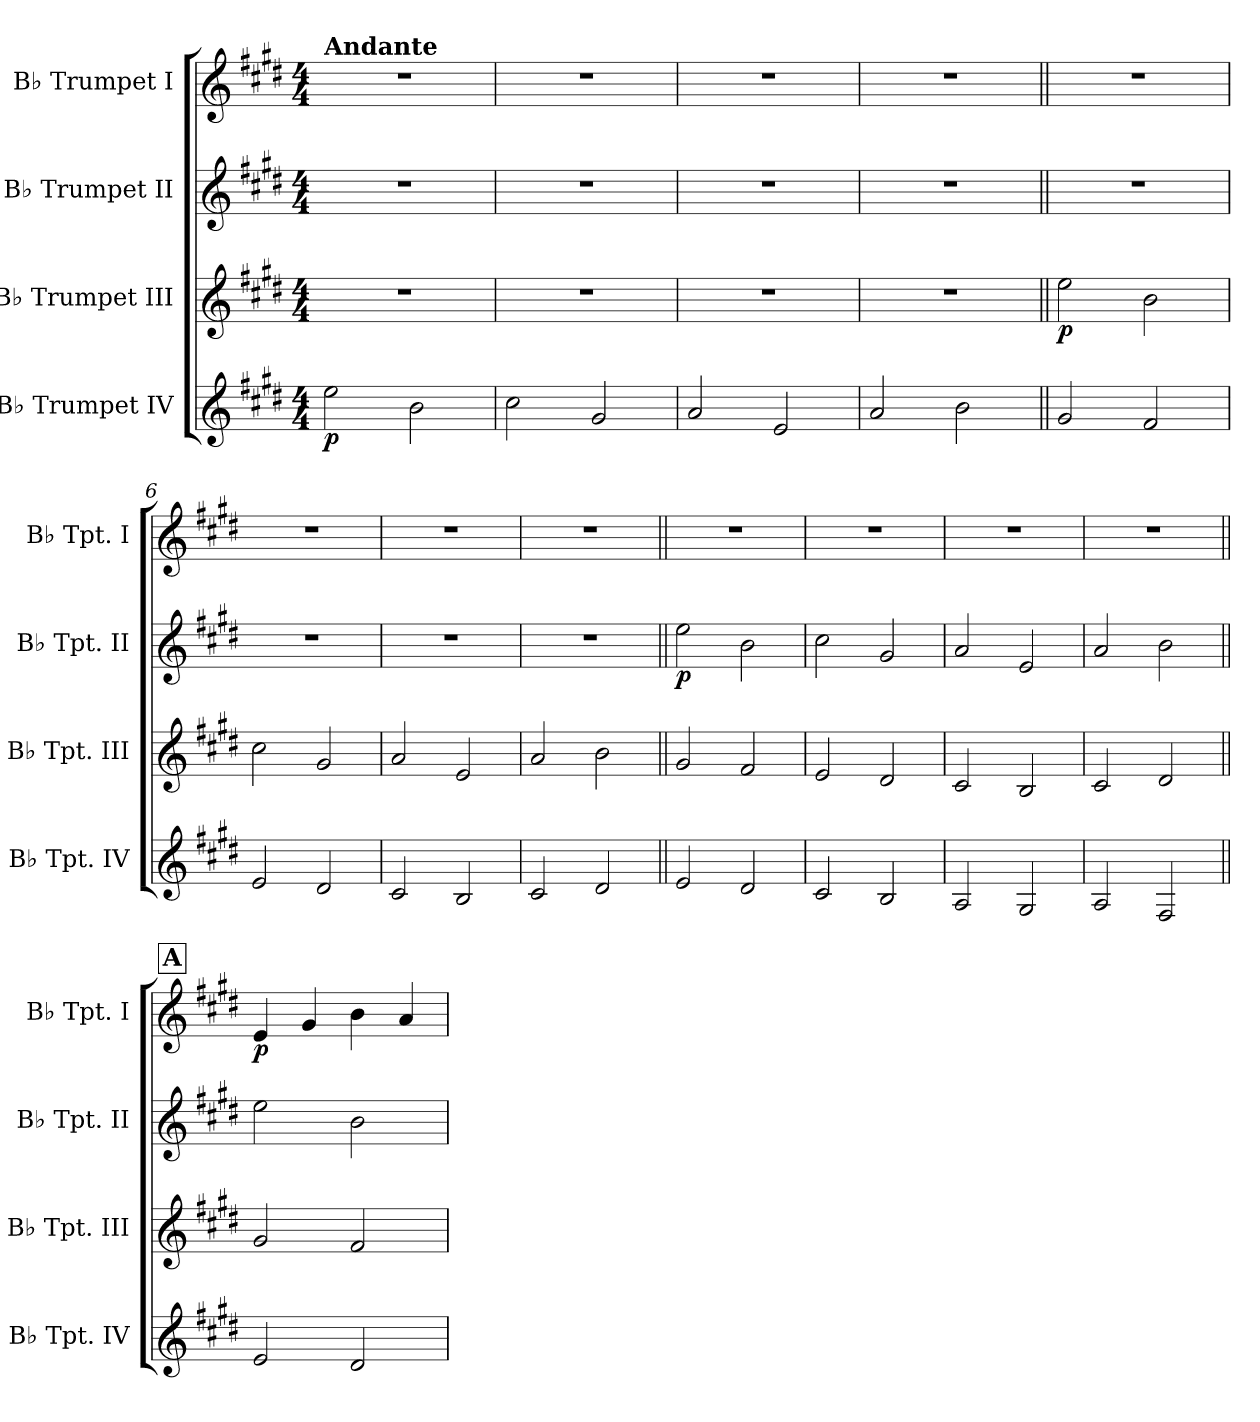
**kern	**dynam	**kern	**dynam	**kern	**dynam	**kern	**dynam
*part4	*part4	*part3	*part3	*part2	*part2	*part1	*part1
*staff4	*staff4	*staff3	*staff3	*staff2	*staff2	*staff1	*staff1
*I"B♭ Trumpet IV	*	*I"B♭ Trumpet III	*	*I"B♭ Trumpet II	*	*I"B♭ Trumpet I	*
*I'B♭ Tpt. IV	*	*I'B♭ Tpt. III	*	*I'B♭ Tpt. II	*	*I'B♭ Tpt. I	*
*clefG2	*	*clefG2	*	*clefG2	*	*clefG2	*
*ITrd1c2	*	*ITrd1c2	*	*ITrd1c2	*	*ITrd1c2	*
*k[f#c#]	*	*k[f#c#]	*	*k[f#c#]	*	*k[f#c#]	*
*M4/4	*	*M4/4	*	*M4/4	*	*M4/4	*
*MM96	*	*MM96	*	*MM96	*	*MM96	*
=1	=1	=1	=1	=1	=1	=1	=1
!	!	!	!	!	!	!LO:TX:a:B:t=Andante	!
!	!LO:DY:b	!	!	!	!	!	!
2dd\	p	1r	.	1r	.	1r	.
2a\	.	.	.	.	.	.	.
=2	=2	=2	=2	=2	=2	=2	=2
2b\	.	1r	.	1r	.	1r	.
2f#/	.	.	.	.	.	.	.
=3	=3	=3	=3	=3	=3	=3	=3
2g/	.	1r	.	1r	.	1r	.
2d/	.	.	.	.	.	.	.
=4	=4	=4	=4	=4	=4	=4	=4
2g/	.	1r	.	1r	.	1r	.
2a\	.	.	.	.	.	.	.
=5||	=5||	=5||	=5||	=5||	=5||	=5||	=5||
!	!	!	!LO:DY:b	!	!	!	!
2f#/	.	2dd\	p	1r	.	1r	.
2e/	.	2a\	.	.	.	.	.
=6	=6	=6	=6	=6	=6	=6	=6
2d/	.	2b\	.	1r	.	1r	.
2c#/	.	2f#/	.	.	.	.	.
=7	=7	=7	=7	=7	=7	=7	=7
2B/	.	2g/	.	1r	.	1r	.
2A/	.	2d/	.	.	.	.	.
=8	=8	=8	=8	=8	=8	=8	=8
2B/	.	2g/	.	1r	.	1r	.
2c#/	.	2a\	.	.	.	.	.
=9||	=9||	=9||	=9||	=9||	=9||	=9||	=9||
!	!	!	!	!	!LO:DY:b	!	!
2d/	.	2f#/	.	2dd\	p	1r	.
2c#/	.	2e/	.	2a\	.	.	.
=10	=10	=10	=10	=10	=10	=10	=10
2B/	.	2d/	.	2b\	.	1r	.
2A/	.	2c#/	.	2f#/	.	.	.
!!LO:LB:g=z
=11	=11	=11	=11	=11	=11	=11	=11
2G/	.	2B/	.	2g/	.	1r	.
2F#/	.	2A/	.	2d/	.	.	.
=12	=12	=12	=12	=12	=12	=12	=12
2G/	.	2B/	.	2g/	.	1r	.
2E/	.	2c#/	.	2a\	.	.	.
!!LO:REH:place=s1:a:B:fs=14:t=A
=13||	=13||	=13||	=13||	=13||	=13||	=13||	=13||
!	!	!	!	!	!	!	!LO:DY:b
2d/	.	2f#/	.	2dd\	.	4d/	p
.	.	.	.	.	.	4f#/	.
2c#/	.	2e/	.	2a\	.	4a\	.
.	.	.	.	.	.	4g/	.
=	=	=	=	=	=	=	=
*-	*-	*-	*-	*-	*-	*-	*-
